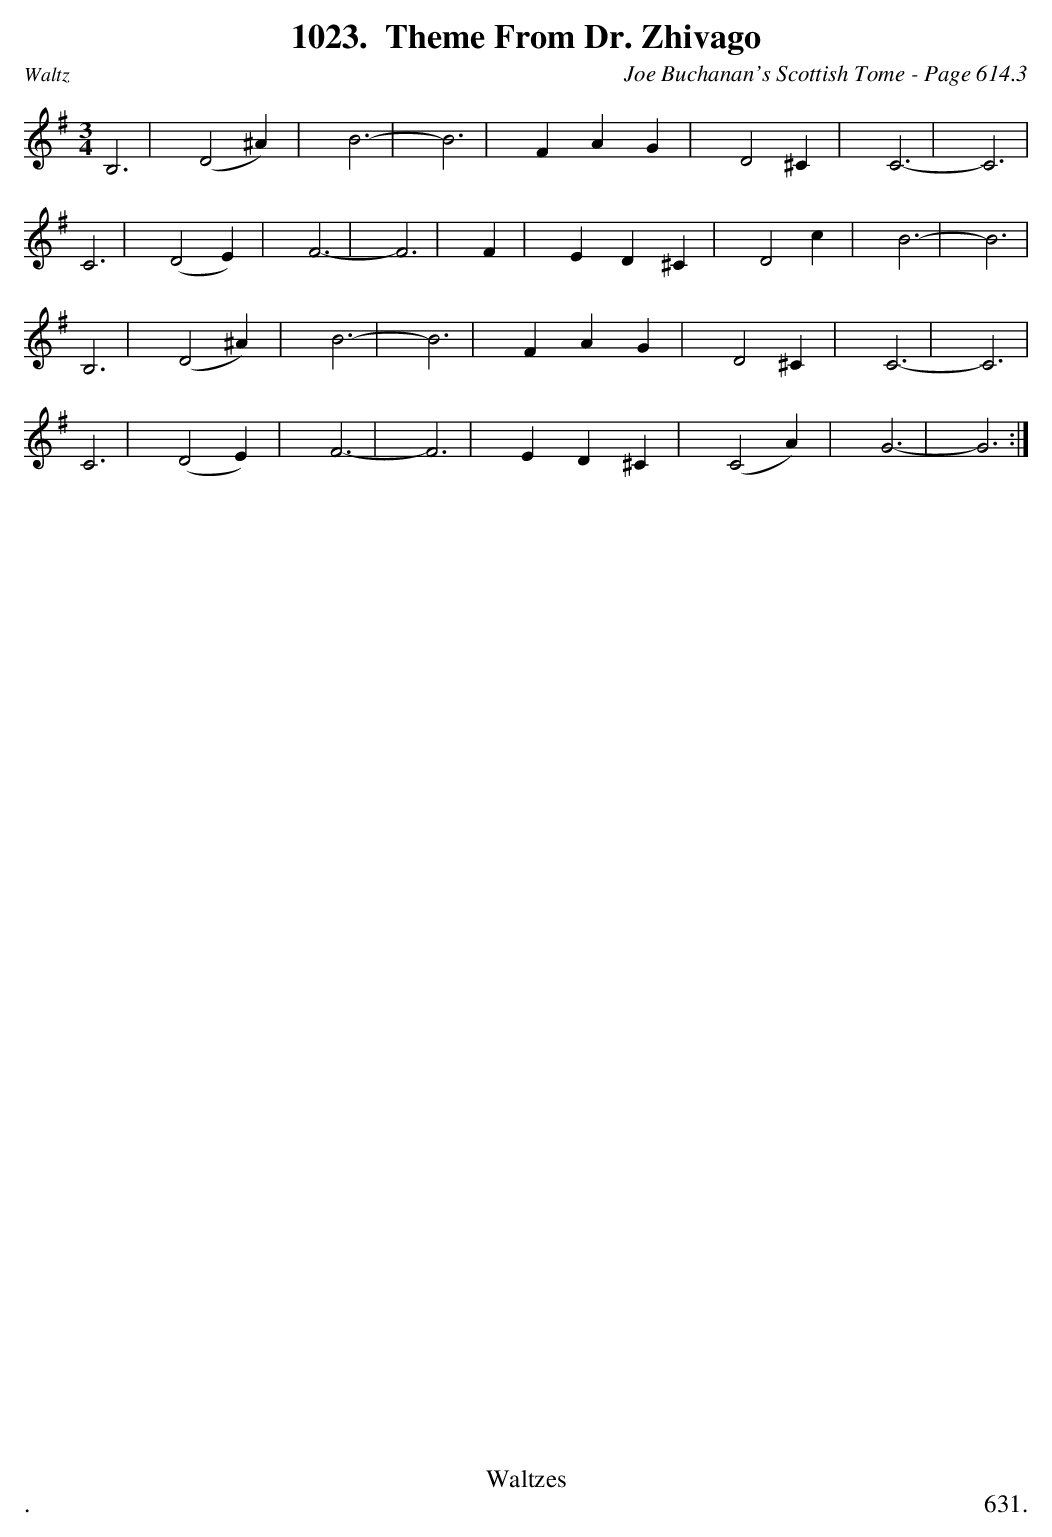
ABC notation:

X:1
T:Theme From Dr. Zhivago
C:Joe Buchanan's Scottish Tome - Page 614.3
L:1/4
M:3/4
K:G
B,3 | (D2 ^A) | B3- | B3 | F A G | D2 ^C | C3- | C3 |
C3 | (D2 E) | F3- | F3 | F | E D ^C | D2 c | B3- | B3 |
B,3 | (D2 ^A) | B3- | B3 | F A G | D2 ^C | C3- | C3 |
C3 | (D2 E) | F3- | F3 | E D ^C | (C2 A) | G3- | G3 :|
